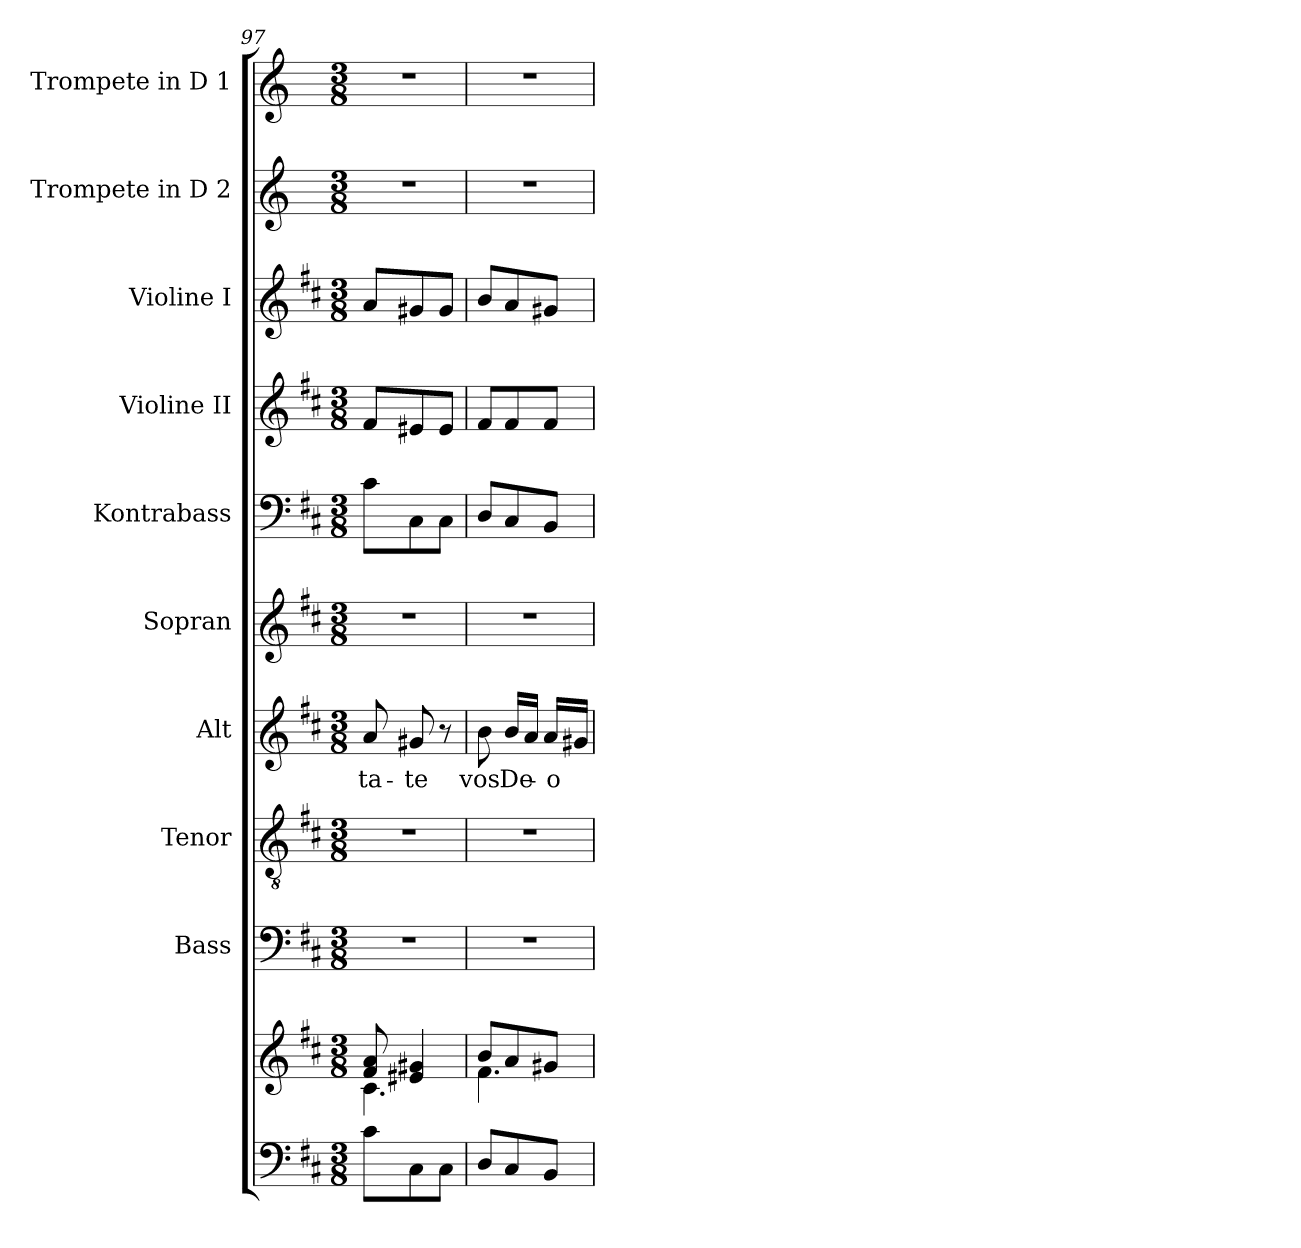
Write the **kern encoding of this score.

**kern	**kern	**kern	**kern	**kern	**text	**kern	**kern	**kern	**kern	**kern	**kern
*part10	*part10	*part9	*part8	*part7	*part7	*part6	*part5	*part4	*part3	*part2	*part1
*staff11	*staff10	*staff9	*staff8	*staff7	*staff7	*staff6	*staff5	*staff4	*staff3	*staff2	*staff1
*	*	*I"Bass	*I"Tenor	*I"Alt	*	*I"Sopran	*I"Kontrabass	*I"Violine II	*I"Violine I	*I"Trompete in D 2	*I"Trompete in D 1
*	*	*I'B.	*I'T.	*I'A.	*	*I'S.	*I'Kb.	*I'Vl. II	*I'Vl. I	*I'Trp. D 2	*I'Trp. D 1
*clefF4	*clefG2	*clefF4	*clefGv2	*clefG2	*	*clefG2	*clefF4	*clefG2	*clefG2	*clefG2	*clefG2
*	*	*	*	*	*	*	*ITrd7c12	*	*	*ITrd-1c-2	*ITrd-1c-2
*k[f#c#]	*k[f#c#]	*k[f#c#]	*k[f#c#]	*k[f#c#]	*	*k[f#c#]	*k[f#c#]	*k[f#c#]	*k[f#c#]	*k[f#c#]	*k[f#c#]
*D:	*D:	*D:	*D:	*D:	*	*D:	*D:	*D:	*D:	*D:	*D:
*M3/8	*M3/8	*M3/8	*M3/8	*M3/8	*	*M3/8	*M3/8	*M3/8	*M3/8	*M3/8	*M3/8
=97	=97	=97	=97	=97	=97	=97	=97	=97	=97	=97	=97
*	*^	*	*	*	*	*	*	*	*	*	*
!	!	!	!	!	!	!LO:LY:b	!	!	!	!	!	!
8c#\L	8f#/ 8a/	4.c#\	4.r	4.r	8a/	-ta-	4.r	8C#\L	8f#/L	8a/L	4.r	4.r
!	!	!	!	!	!	!LO:LY:b	!	!	!	!	!	!
8C#\	4e#X/ 4g#X/	.	.	.	8g#X/	-te	.	8CC#\	8e#X/	8g#X/	.	.
8C#\J	.	.	.	.	8r	.	.	8CC#\J	8e#/J	8g#/J	.	.
=98	=98	=98	=98	=98	=98	=98	=98	=98	=98	=98	=98	=98
!	!	!	!	!	!	!LO:LY:b	!	!	!	!	!	!
8D/L	8b/L	4.f#\	4.r	4.r	8b\	vos	4.r	8DD/L	8f#/L	8b/L	4.r	4.r
!	!	!	!	!	!	!LO:LY:b	!	!	!	!	!	!
8C#/	8a/	.	.	.	16b/LL	De-	.	8CC#/	8f#/	8a/	.	.
.	.	.	.	.	16a/JJ	.	.	.	.	.	.	.
!	!	!	!	!	!	!LO:LY:b	!	!	!	!	!	!
8BB/J	8g#X/J	.	.	.	16a/LL	-o	.	8BBB/J	8f#/J	8g#X/J	.	.
.	.	.	.	.	16g#X/JJ	.	.	.	.	.	.	.
*	*v	*v	*	*	*	*	*	*	*	*	*	*
=	=	=	=	=	=	=	=	=	=	=	=
*-	*-	*-	*-	*-	*-	*-	*-	*-	*-	*-	*-
